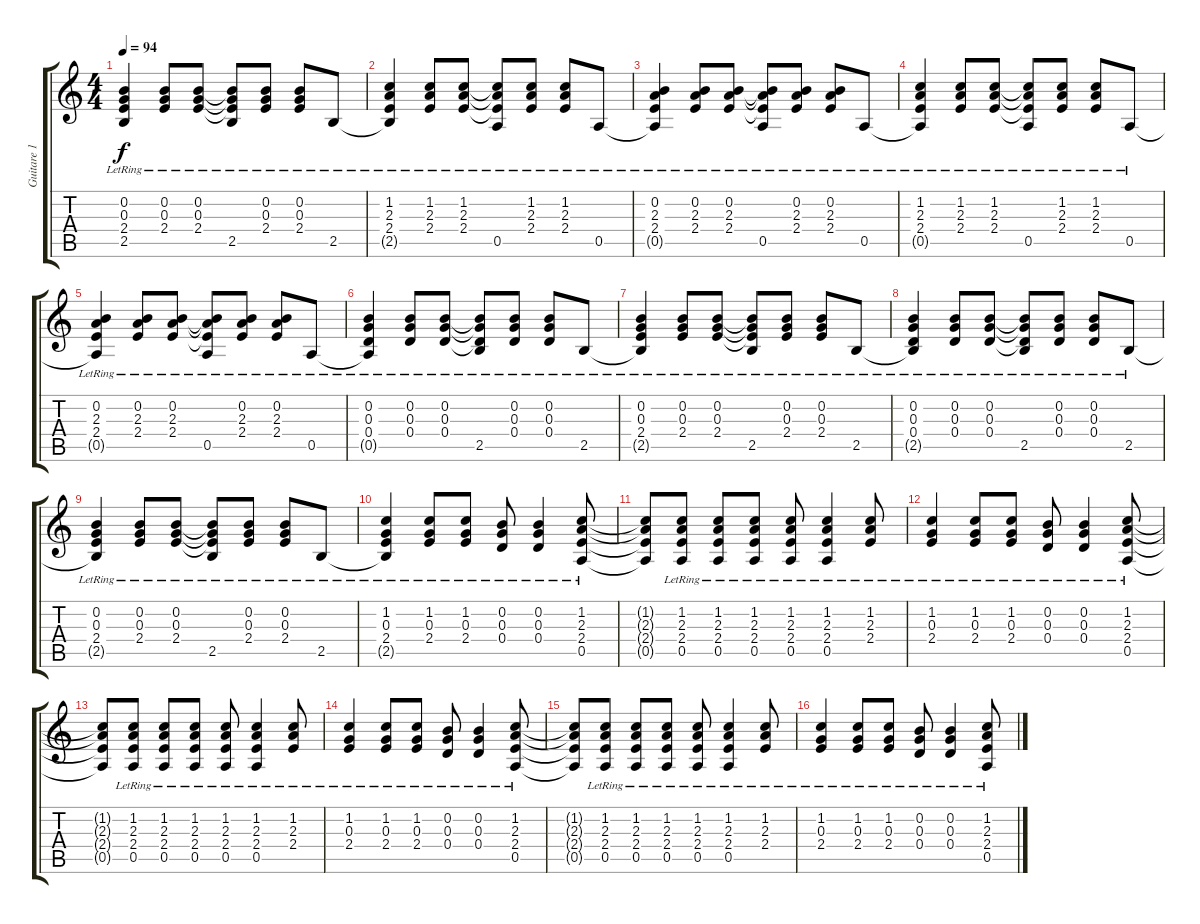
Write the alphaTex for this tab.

\track ("Guitare 1" "Guitare 1") {instrument acousticguitarnylon}
\staff {score tabs}
\tuning (E4 B3 G3 D3 A2 E2) {hide}
\ts (4 4)
\tempo 94
\clef g2
\ks c
(0.2{lr} 0.3{lr} 2.4{lr} 2.5{t}).4{dy f} (0.2{lr} 0.3{lr} 2.4{lr}).8 (0.2{lr} 0.3{lr} 2.4{lr}).8 (0.2{t} 0.3{t} 2.4{t} 2.5{lr}).8 (0.2{lr} 0.3{lr} 2.4{lr}).8 (0.2{lr} 0.3{lr} 2.4{lr}).8 2.5{lr}.8 |
(1.2{lr} 2.3{lr} 2.4{lr} 2.5{t}).4 (1.2{lr} 2.3{lr} 2.4{lr}).8 (1.2{lr} 2.3{lr} 2.4{lr}).8 (1.2{t} 2.3{t} 2.4{t} 0.5{lr}).8 (1.2{lr} 2.3{lr} 2.4{lr}).8 (1.2{lr} 2.3{lr} 2.4{lr}).8 0.5{lr}.8 |
(0.2{lr} 2.3{lr} 2.4{lr} 0.5{t}).4 (0.2{lr} 2.3{lr} 2.4{lr}).8 (0.2{lr} 2.3{lr} 2.4{lr}).8 (0.2{t} 2.3{t} 2.4{t} 0.5{lr}).8 (0.2{lr} 2.3{lr} 2.4{lr}).8 (0.2{lr} 2.3{lr} 2.4{lr}).8 0.5{lr}.8 |
(1.2{lr} 2.3{lr} 2.4{lr} 0.5{t}).4 (1.2{lr} 2.3{lr} 2.4{lr}).8 (1.2{lr} 2.3{lr} 2.4{lr}).8 (1.2{t} 2.3{t} 2.4{t} 0.5{lr}).8 (1.2{lr} 2.3{lr} 2.4{lr}).8 (1.2{lr} 2.3{lr} 2.4{lr}).8 0.5{lr}.8 |
(0.2{lr} 2.3{lr} 2.4{lr} 0.5{t}).4 (0.2{lr} 2.3{lr} 2.4{lr}).8 (0.2{lr} 2.3{lr} 2.4{lr}).8 (0.2{t} 2.3{t} 2.4{t} 0.5{lr}).8 (0.2{lr} 2.3{lr} 2.4{lr}).8 (0.2{lr} 2.3{lr} 2.4{lr}).8 0.5{lr}.8 |
(0.2{lr} 0.3{lr} 0.4{lr} 0.5{t}).4 (0.2{lr} 0.3{lr} 0.4{lr}).8 (0.2{lr} 0.3{lr} 0.4{lr}).8 (0.2{t} 0.3{t} 0.4{t} 2.5{lr}).8 (0.2{lr} 0.3{lr} 0.4{lr}).8 (0.2{lr} 0.3{lr} 0.4{lr}).8 2.5{lr}.8 |
(0.2{lr} 0.3{lr} 2.4{lr} 2.5{t}).4 (0.2{lr} 0.3{lr} 2.4{lr}).8 (0.2{lr} 0.3{lr} 2.4{lr}).8 (0.2{t} 0.3{t} 2.4{t} 2.5{lr}).8 (0.2{lr} 0.3{lr} 2.4{lr}).8 (0.2{lr} 0.3{lr} 2.4{lr}).8 2.5{lr}.8 |
(0.2{lr} 0.3{lr} 0.4{lr} 2.5{t}).4 (0.2{lr} 0.3{lr} 0.4{lr}).8 (0.2{lr} 0.3{lr} 0.4{lr}).8 (0.2{t} 0.3{t} 0.4{t} 2.5{lr}).8 (0.2{lr} 0.3{lr} 0.4{lr}).8 (0.2{lr} 0.3{lr} 0.4{lr}).8 2.5{lr}.8 |
(0.2{lr} 0.3{lr} 2.4{lr} 2.5{t}).4 (0.2{lr} 0.3{lr} 2.4{lr}).8 (0.2{lr} 0.3{lr} 2.4{lr}).8 (0.2{t} 0.3{t} 2.4{t} 2.5{lr}).8 (0.2{lr} 0.3{lr} 2.4{lr}).8 (0.2{lr} 0.3{lr} 2.4{lr}).8 2.5{lr}.8 |
(1.2{lr} 0.3{lr} 2.4{lr} 2.5{t}).4 (1.2{lr} 0.3{lr} 2.4{lr}).8 (1.2{lr} 0.3{lr} 2.4{lr}).8 (0.2{lr} 0.3{lr} 0.4{lr}).8 (0.2{lr} 0.3{lr} 0.4{lr}).4 (1.2{lr} 2.3{lr} 2.4{lr} 0.5).8 |
(1.2{t} 2.3{t} 2.4{t} 0.5{t}).8 (1.2{lr} 2.3{lr} 2.4{lr} 0.5).8 (1.2{lr} 2.3{lr} 2.4{lr} 0.5).8 (1.2{lr} 2.3{lr} 2.4{lr} 0.5).8 (1.2{lr} 2.3{lr} 2.4{lr} 0.5).8 (1.2{lr} 2.3{lr} 2.4{lr} 0.5).4 (1.2{lr} 2.3{lr} 2.4{lr}).8 |
(1.2{lr} 0.3{lr} 2.4{lr}).4 (1.2{lr} 0.3{lr} 2.4{lr}).8 (1.2{lr} 0.3{lr} 2.4{lr}).8 (0.2{lr} 0.3{lr} 0.4{lr}).8 (0.2{lr} 0.3{lr} 0.4{lr}).4 (1.2{lr} 2.3{lr} 2.4{lr} 0.5).8 |
(1.2{t} 2.3{t} 2.4{t} 0.5{t}).8 (1.2{lr} 2.3{lr} 2.4{lr} 0.5).8 (1.2{lr} 2.3{lr} 2.4{lr} 0.5).8 (1.2{lr} 2.3{lr} 2.4{lr} 0.5).8 (1.2{lr} 2.3{lr} 2.4{lr} 0.5).8 (1.2{lr} 2.3{lr} 2.4{lr} 0.5).4 (1.2{lr} 2.3{lr} 2.4{lr}).8 |
(1.2{lr} 0.3{lr} 2.4{lr}).4 (1.2{lr} 0.3{lr} 2.4{lr}).8 (1.2{lr} 0.3{lr} 2.4{lr}).8 (0.2{lr} 0.3{lr} 0.4{lr}).8 (0.2{lr} 0.3{lr} 0.4{lr}).4 (1.2{lr} 2.3{lr} 2.4{lr} 0.5).8 |
(1.2{t} 2.3{t} 2.4{t} 0.5{t}).8 (1.2{lr} 2.3{lr} 2.4{lr} 0.5).8 (1.2{lr} 2.3{lr} 2.4{lr} 0.5).8 (1.2{lr} 2.3{lr} 2.4{lr} 0.5).8 (1.2{lr} 2.3{lr} 2.4{lr} 0.5).8 (1.2{lr} 2.3{lr} 2.4{lr} 0.5).4 (1.2{lr} 2.3{lr} 2.4{lr}).8 |
(1.2{lr} 0.3{lr} 2.4{lr}).4 (1.2{lr} 0.3{lr} 2.4{lr}).8 (1.2{lr} 0.3{lr} 2.4{lr}).8 (0.2{lr} 0.3{lr} 0.4{lr}).8 (0.2{lr} 0.3{lr} 0.4{lr}).4 (1.2{lr} 2.3{lr} 2.4{lr} 0.5).8
